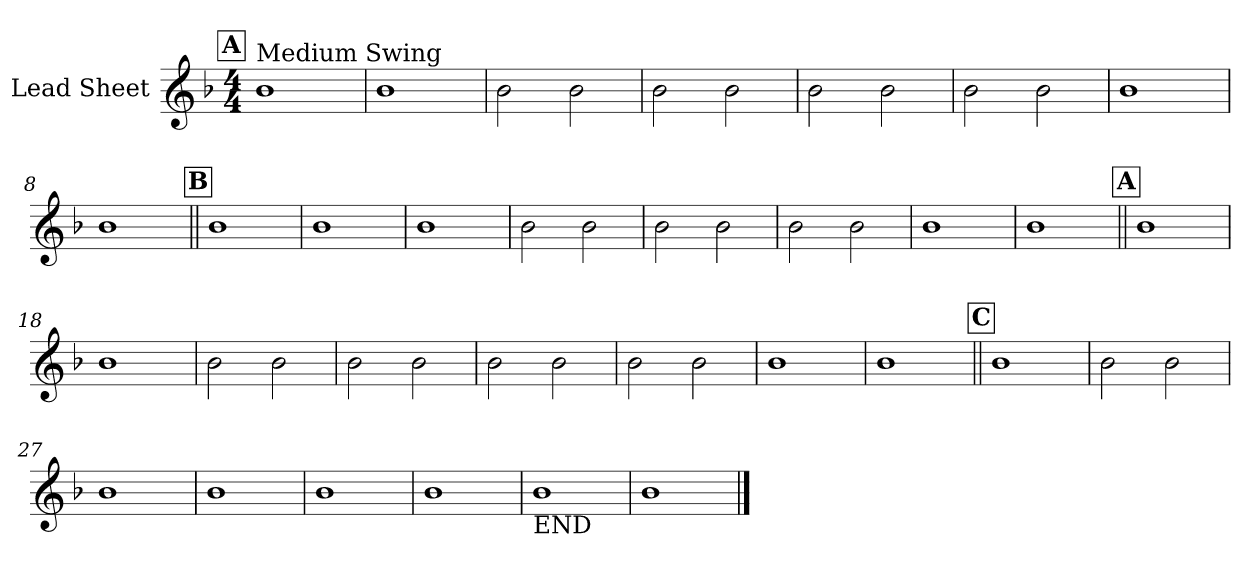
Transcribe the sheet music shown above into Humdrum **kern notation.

**kern
*part1
*staff1
*I"Lead Sheet
*clefG2
*k[b-]
*F:
*M4/4
!!LO:REH:place=s1:a:fs=14:t=A
=1
!LO:TX:a:t=Medium Swing
1b-
=2
1b-
=3
2b-\
2b-\
=4
2b-\
2b-\
!!LO:LB:g=z
=5
2b-\
2b-\
=6
2b-\
2b-\
=7
1b-
=8
1b-
!!LO:LB:g=z
!!LO:REH:place=s1:a:fs=14:t=B
=9||
1b-
=10
1b-
=11
1b-
=12
2b-\
2b-\
!!LO:LB:g=z
=13
2b-\
2b-\
=14
2b-\
2b-\
=15
1b-
=16
1b-
!!LO:LB:g=z
!!LO:REH:place=s1:a:fs=14:t=A
=17||
1b-
=18
1b-
=19
2b-\
2b-\
=20
2b-\
2b-\
!!LO:LB:g=z
=21
2b-\
2b-\
=22
2b-\
2b-\
=23
1b-
=24
1b-
!!LO:LB:g=z
!!LO:REH:place=s1:a:fs=14:t=C
=25||
1b-
=26
2b-\
2b-\
=27
1b-
=28
1b-
!!LO:LB:g=z
=29
1b-
=30
1b-
=31
!LO:TX:b:t=END
1b-
=32
1b-
==
*-
